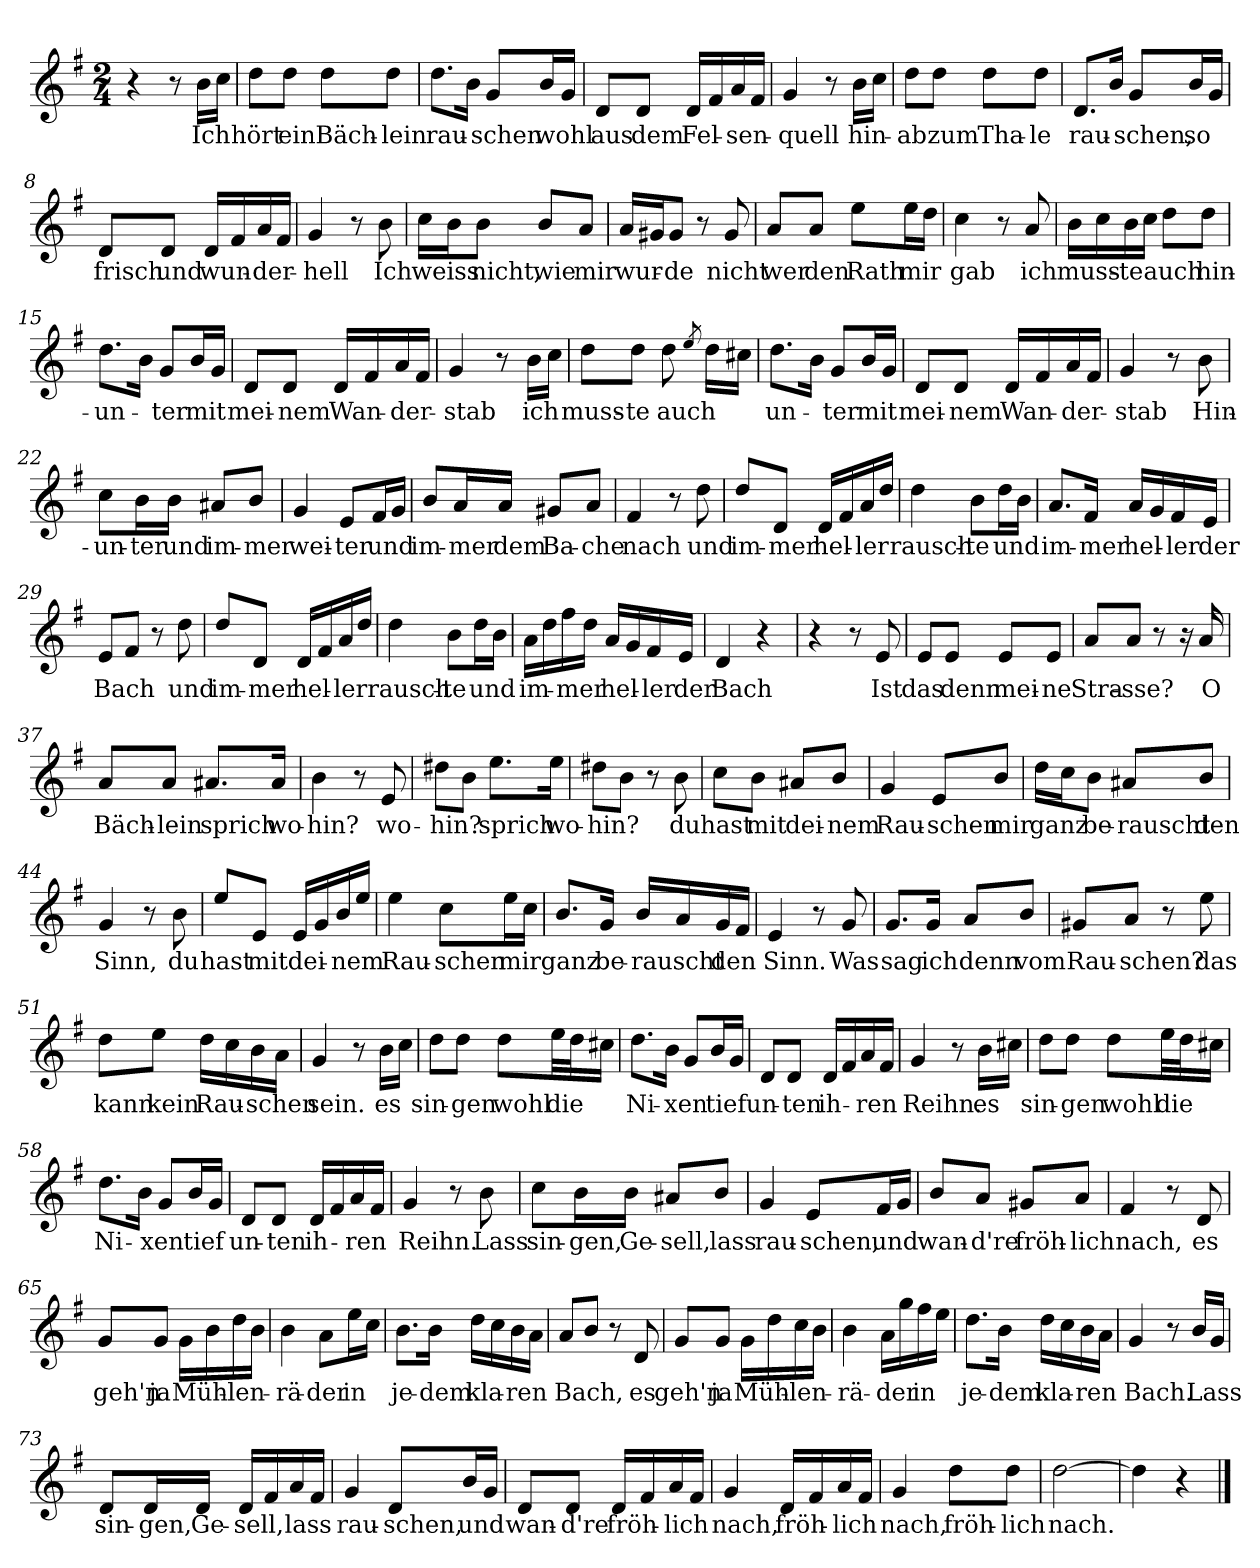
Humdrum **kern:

**kern	**text
*part1	*part1
*staff1	*staff1
*clefG2	*
*k[f#]	*
*G:	*
*M2/4	*
=1	=1
4r	.
8r	.
!	!LO:LY:b
16b\LL	Ich
16cc\JJ	.
=2	=2
!	!LO:LY:b
8dd\L	hört
!	!LO:LY:b
8dd\J	ein
!	!LO:LY:b
8dd\L	Bäch-
!	!LO:LY:b
8dd\J	-lein
=3	=3
!	!LO:LY:b
8.dd\L	rau-
16b\Jk	.
!	!LO:LY:b
8g/L	-schen
!	!LO:LY:b
16b/L	wohl
16g/JJ	.
=4	=4
!	!LO:LY:b
8d/L	aus
!	!LO:LY:b
8d/J	dem
!	!LO:LY:b
16d/LL	Fel-
16f#/	.
!	!LO:LY:b
16a/	-sen-
16f#/JJ	.
=5	=5
!	!LO:LY:b
4g/	-quell
8r	.
!	!LO:LY:b
16b\LL	hin-
16cc\JJ	.
=6	=6
!	!LO:LY:b
8dd\L	ab
!	!LO:LY:b
8dd\J	zum
!	!LO:LY:b
8dd\L	Tha-
!	!LO:LY:b
8dd\J	-le
=7	=7
!	!LO:LY:b
8.d/L	rau-
16b/Jk	.
!	!LO:LY:b
8g/L	-schen,
!	!LO:LY:b
16b/L	so
16g/JJ	.
!!LO:LB:g=z
=8	=8
!	!LO:LY:b
8d/L	frisch
!	!LO:LY:b
8d/J	und
!	!LO:LY:b
16d/LL	wun-
16f#/	.
!	!LO:LY:b
16a/	-der-
16f#/JJ	.
=9	=9
!	!LO:LY:b
4g/	-hell
8r	.
!	!LO:LY:b
8b\	Ich
=10	=10
!	!LO:LY:b
16cc\LL	weiss
16b\J	.
!	!LO:LY:b
8b\J	nicht,
!	!LO:LY:b
8b/L	wie
!	!LO:LY:b
8a/J	mir
=11	=11
!	!LO:LY:b
16a/LL	wur-
16g#X/J	.
!	!LO:LY:b
8g#/J	-de
8r	.
!	!LO:LY:b
8g#/	nicht
=12	=12
!	!LO:LY:b
8a/L	wer
!	!LO:LY:b
8a/J	den
!	!LO:LY:b
8ee\L	Rath
!	!LO:LY:b
16ee\L	mir
16dd\JJ	.
=13	=13
!	!LO:LY:b
4cc\	gab
8r	.
!	!LO:LY:b
8a/	ich
=14	=14
!	!LO:LY:b
16b\LL	muss-
16cc\	.
!	!LO:LY:b
16b\	-te
16cc\JJ	.
!	!LO:LY:b
8dd\L	auch
!	!LO:LY:b
8dd\J	hin-
!!LO:LB:g=z
=15	=15
!	!LO:LY:b
8.dd\L	-un-
16b\Jk	.
!	!LO:LY:b
8g/L	-ter
!	!LO:LY:b
16b/L	mit
16g/JJ	.
=16	=16
!	!LO:LY:b
8d/L	mei-
!	!LO:LY:b
8d/J	-nem
!	!LO:LY:b
16d/LL	Wan-
16f#/	.
!	!LO:LY:b
16a/	-der-
16f#/JJ	.
=17	=17
!	!LO:LY:b
4g/	-stab
8r	.
!	!LO:LY:b
16b\LL	ich
16cc\JJ	.
=18	=18
!	!LO:LY:b
8dd\L	muss-
!	!LO:LY:b
8dd\J	-te
!	!LO:LY:b
8dd\	auch
8qee/	.
16dd\LL	.
16cc#X\JJ	.
=19	=19
!	!LO:LY:b
8.dd\L	-un-
16b\Jk	.
!	!LO:LY:b
8g/L	-ter
!	!LO:LY:b
16b/L	mit
16g/JJ	.
=20	=20
!	!LO:LY:b
8d/L	mei-
!	!LO:LY:b
8d/J	-nem
!	!LO:LY:b
16d/LL	Wan-
16f#/	.
!	!LO:LY:b
16a/	-der-
16f#/JJ	.
=21	=21
!	!LO:LY:b
4g/	-stab
8r	.
!	!LO:LY:b
8b\	Hin-
!!LO:LB:g=z
=22	=22
!	!LO:LY:b
8cc\L	-un-
!	!LO:LY:b
16b\L	-ter
!	!LO:LY:b
16b\JJ	und
!	!LO:LY:b
8a#X/L	im-
!	!LO:LY:b
8b/J	-mer
=23	=23
!	!LO:LY:b
4g/	wei-
!	!LO:LY:b
8e/L	-ter
!	!LO:LY:b
16f#/L	und
16g/JJ	.
=24	=24
!	!LO:LY:b
8b/L	im-
!	!LO:LY:b
16a/L	-mer
!	!LO:LY:b
16a/JJ	dem
!	!LO:LY:b
8g#X/L	Ba-
!	!LO:LY:b
8a/J	-che
=25	=25
!	!LO:LY:b
4f#/	nach
8r	.
!	!LO:LY:b
8dd\	und
=26	=26
!	!LO:LY:b
8dd/L	im-
!	!LO:LY:b
8d/J	-mer
!	!LO:LY:b
16d/LL	hel-
16f#/	.
!	!LO:LY:b
16a/	-ler
16dd/JJ	.
=27	=27
!	!LO:LY:b
4dd\	rausch-
!	!LO:LY:b
8b\L	-te
!	!LO:LY:b
16dd\L	und
16b\JJ	.
=28	=28
!	!LO:LY:b
8.a/L	im-
!	!LO:LY:b
16f#/Jk	-mer
!	!LO:LY:b
16a/LL	hel-
16g/	.
!	!LO:LY:b
16f#/	-ler
!	!LO:LY:b
16e/JJ	der
!!LO:LB:g=z
=29	=29
!	!LO:LY:b
8e/L	Bach
8f#/J	.
8r	.
!	!LO:LY:b
8dd\	und
=30	=30
!	!LO:LY:b
8dd/L	im-
!	!LO:LY:b
8d/J	-mer
!	!LO:LY:b
16d/LL	hel-
16f#/	.
!	!LO:LY:b
16a/	-ler
16dd/JJ	.
=31	=31
!	!LO:LY:b
4dd\	rausch-
!	!LO:LY:b
8b\L	-te
!	!LO:LY:b
16dd\L	und
16b\JJ	.
=32	=32
!	!LO:LY:b
16a\LL	im-
16dd\	.
!	!LO:LY:b
16ff#\	-mer
16dd\JJ	.
!	!LO:LY:b
16a/LL	hel-
16g/	.
!	!LO:LY:b
16f#/	-ler
!	!LO:LY:b
16e/JJ	der
=33	=33
!	!LO:LY:b
4d/	Bach
4r	.
=34	=34
4r	.
8r	.
!	!LO:LY:b
8e/	Ist
=35	=35
!	!LO:LY:b
8e/L	das
!	!LO:LY:b
8e/J	denn
!	!LO:LY:b
8e/L	mei-
!	!LO:LY:b
8e/J	-ne
=36	=36
!	!LO:LY:b
8a/L	Stra-
!	!LO:LY:b
8a/J	-sse?
8r	.
16r	.
!	!LO:LY:b
16a/	O
!!LO:LB:g=z
=37	=37
!	!LO:LY:b
8a/L	Bäch-
!	!LO:LY:b
8a/J	-lein
!	!LO:LY:b
8.a#X/L	sprich
!	!LO:LY:b
16a#/Jk	wo-
=38	=38
!	!LO:LY:b
4b\	-hin?
8r	.
!	!LO:LY:b
8e/	wo-
=39	=39
!	!LO:LY:b
8dd#X\L	-hin?
8b\J	.
!	!LO:LY:b
8.ee\L	sprich
!	!LO:LY:b
16ee\Jk	wo-
=40	=40
!	!LO:LY:b
8dd#X\L	-hin?
8b\J	.
8r	.
!	!LO:LY:b
8b\	du
=41	=41
!	!LO:LY:b
8cc\L	hast
!	!LO:LY:b
8b\J	mit
!	!LO:LY:b
8a#X/L	dei-
!	!LO:LY:b
8b/J	-nem
=42	=42
!	!LO:LY:b
4g/	Rau-
!	!LO:LY:b
8e/L	-schen
!	!LO:LY:b
8b/J	mir
=43	=43
!	!LO:LY:b
16dd\LL	ganz
16cc\J	.
!	!LO:LY:b
8b\J	be-
!	!LO:LY:b
8a#X/L	-rauscht
!	!LO:LY:b
8b/J	den
!!LO:LB:g=z
=44	=44
!	!LO:LY:b
4g/	Sinn,
8r	.
!	!LO:LY:b
8b\	du
=45	=45
!	!LO:LY:b
8ee/L	hast
!	!LO:LY:b
8e/J	mit
!	!LO:LY:b
16e/LL	dei-
16g/	.
!	!LO:LY:b
16b/	-nem
16ee/JJ	.
=46	=46
!	!LO:LY:b
4ee\	Rau-
!	!LO:LY:b
8cc\L	-schen
!	!LO:LY:b
16ee\L	mir
16cc\JJ	.
=47	=47
!	!LO:LY:b
8.b/L	ganz
!	!LO:LY:b
16g/Jk	be-
!	!LO:LY:b
16b/LL	-rauscht
16a/	.
!	!LO:LY:b
16g/	den
16f#/JJ	.
=48	=48
!	!LO:LY:b
4e/	Sinn.
8r	.
!	!LO:LY:b
8g/	Was
=49	=49
!	!LO:LY:b
8.g/L	sag
!	!LO:LY:b
16g/Jk	ich
!	!LO:LY:b
8a/L	denn
!	!LO:LY:b
8b/J	vom
=50	=50
!	!LO:LY:b
8g#X/L	Rau-
!	!LO:LY:b
8a/J	-schen?
8r	.
!	!LO:LY:b
8ee\	das
!!LO:LB:g=z
=51	=51
!	!LO:LY:b
8dd\L	kann
!	!LO:LY:b
8ee\J	kein
!	!LO:LY:b
16dd\LL	Rau-
16cc\	.
!	!LO:LY:b
16b\	-schen
16a\JJ	.
=52	=52
!	!LO:LY:b
4g/	sein.
8r	.
!	!LO:LY:b
16b\LL	es
16cc\JJ	.
=53	=53
!	!LO:LY:b
8dd\L	sin-
!	!LO:LY:b
8dd\J	-gen
!	!LO:LY:b
8dd\L	wohl
!	!LO:LY:b
32ee\LL	die
32dd\J	.
16cc#X\JJ	.
=54	=54
!	!LO:LY:b
8.dd\L	Ni-
16b\Jk	.
!	!LO:LY:b
8g/L	-xen
!	!LO:LY:b
16b/L	tief
16g/JJ	.
=55	=55
!	!LO:LY:b
8d/L	un-
!	!LO:LY:b
8d/J	-ten
!	!LO:LY:b
16d/LL	ih-
16f#/	.
!	!LO:LY:b
16a/	-ren
16f#/JJ	.
=56	=56
!	!LO:LY:b
4g/	Reihn.
8r	.
!	!LO:LY:b
16b\LL	es
16cc#X\JJ	.
!!LO:LB:g=z
=57	=57
!	!LO:LY:b
8dd\L	sin-
!	!LO:LY:b
8dd\J	-gen
!	!LO:LY:b
8dd\L	wohl
!	!LO:LY:b
32ee\LL	die
32dd\J	.
16cc#X\JJ	.
=58	=58
!	!LO:LY:b
8.dd\L	Ni-
16b\Jk	.
!	!LO:LY:b
8g/L	-xen
!	!LO:LY:b
16b/L	tief
16g/JJ	.
=59	=59
!	!LO:LY:b
8d/L	un-
!	!LO:LY:b
8d/J	-ten
!	!LO:LY:b
16d/LL	ih-
16f#/	.
!	!LO:LY:b
16a/	-ren
16f#/JJ	.
=60	=60
!	!LO:LY:b
4g/	Reihn.
8r	.
!	!LO:LY:b
8b\	Lass
=61	=61
!	!LO:LY:b
8cc\L	sin-
!	!LO:LY:b
16b\L	-gen,
!	!LO:LY:b
16b\JJ	Ge-
!	!LO:LY:b
8a#X/L	-sell,
!	!LO:LY:b
8b/J	lass
=62	=62
!	!LO:LY:b
4g/	rau-
!	!LO:LY:b
8e/L	-schen,
!	!LO:LY:b
16f#/L	und
16g/JJ	.
!!LO:LB:g=z
=63	=63
!	!LO:LY:b
8b/L	wan-
!	!LO:LY:b
8a/J	d're
!	!LO:LY:b
8g#X/L	fröh-
!	!LO:LY:b
8a/J	-lich
=64	=64
!	!LO:LY:b
4f#/	nach,
8r	.
!	!LO:LY:b
8d/	es
=65	=65
!	!LO:LY:b
8g/L	geh'n
!	!LO:LY:b
8g/J	ja
!	!LO:LY:b
16g\LL	Müh-
16b\	.
!	!LO:LY:b
16dd\	-len-
16b\JJ	.
=66	=66
!	!LO:LY:b
4b\	-rä-
!	!LO:LY:b
8a\L	-der
!	!LO:LY:b
16ee\L	in
16cc\JJ	.
=67	=67
!	!LO:LY:b
8.b\L	je-
!	!LO:LY:b
16b\Jk	-dem
!	!LO:LY:b
16dd\LL	kla-
16cc\	.
!	!LO:LY:b
16b\	-ren
16a\JJ	.
=68	=68
!	!LO:LY:b
8a/L	Bach,
8b/J	.
8r	.
!	!LO:LY:b
8d/	es
=69	=69
!	!LO:LY:b
8g/L	geh'n
!	!LO:LY:b
8g/J	ja
!	!LO:LY:b
16g\LL	Müh-
16dd\	.
!	!LO:LY:b
16cc\	-len-
16b\JJ	.
!!LO:PB:g=z
=70	=70
!	!LO:LY:b
4b\	-rä-
!	!LO:LY:b
16a\LL	-der
16gg\	.
!	!LO:LY:b
16ff#\	in
16ee\JJ	.
=71	=71
!	!LO:LY:b
8.dd\L	je-
!	!LO:LY:b
16b\Jk	-dem
!	!LO:LY:b
16dd\LL	kla-
16cc\	.
!	!LO:LY:b
16b\	-ren
16a\JJ	.
=72	=72
!	!LO:LY:b
4g/	Bach.
8r	.
!	!LO:LY:b
16b/LL	Lass
16g/JJ	.
=73	=73
!	!LO:LY:b
8d/L	sin-
!	!LO:LY:b
16d/L	-gen,
!	!LO:LY:b
16d/JJ	Ge-
!	!LO:LY:b
16d/LL	-sell,
16f#/	.
!	!LO:LY:b
16a/	lass
16f#/JJ	.
=74	=74
!	!LO:LY:b
4g/	rau-
!	!LO:LY:b
8d/L	-schen,
!	!LO:LY:b
16b/L	und
16g/JJ	.
=75	=75
!	!LO:LY:b
8d/L	wan-
!	!LO:LY:b
8d/J	-d're
!	!LO:LY:b
16d/LL	fröh-
16f#/	.
!	!LO:LY:b
16a/	-lich
16f#/JJ	.
!!LO:LB:g=z
=76	=76
!	!LO:LY:b
4g/	nach,
!	!LO:LY:b
16d/LL	fröh-
16f#/	.
!	!LO:LY:b
16a/	-lich
16f#/JJ	.
=77	=77
!	!LO:LY:b
4g/	nach,
!	!LO:LY:b
8dd\L	fröh-
!	!LO:LY:b
8dd\J	-lich
=78	=78
!	!LO:LY:b
[2dd\	nach.
=79	=79
4dd\]	.
4r	.
==	==
*-	*-
